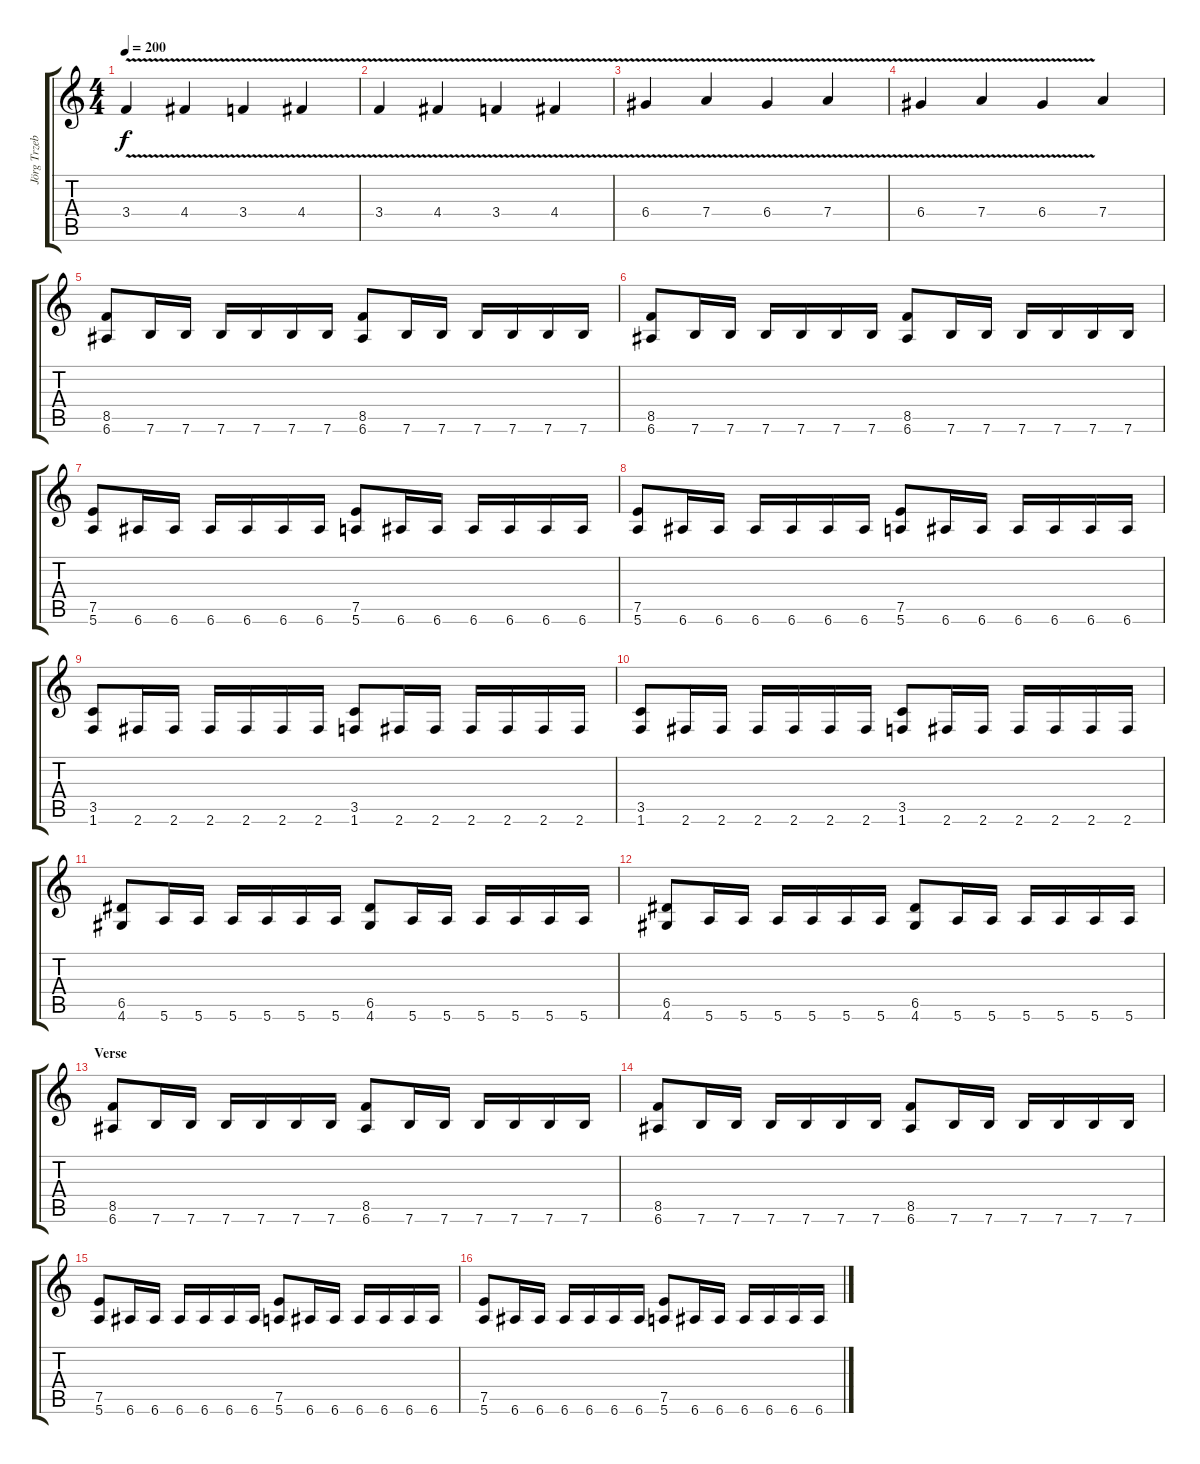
\track ("Jörg Trzebiatowski" "Jörg Trzeb") {instrument distortionguitar}
\staff {score tabs}
\tuning (E4 B3 G3 D3 A2 E2) {hide}
\ts (4 4)
\tempo 200
\clef g2
\ks c
3.4{v}.4{dy f} 4.4{v}.4 3.4{v}.4 4.4{v}.4 |
3.4{v}.4 4.4{v}.4 3.4{v}.4 4.4{v}.4 |
6.4{v}.4 7.4{v}.4 6.4{v}.4 7.4{v}.4 |
6.4{v}.4 7.4{v}.4 6.4{v}.4 7.4.4 |
(8.5 6.6).8 7.6.16 7.6.16 7.6.16 7.6.16 7.6.16 7.6.16 (8.5 6.6).8 7.6.16 7.6.16 7.6.16 7.6.16 7.6.16 7.6.16 |
(8.5 6.6).8 7.6.16 7.6.16 7.6.16 7.6.16 7.6.16 7.6.16 (8.5 6.6).8 7.6.16 7.6.16 7.6.16 7.6.16 7.6.16 7.6.16 |
(7.5 5.6).8 6.6.16 6.6.16 6.6.16 6.6.16 6.6.16 6.6.16 (7.5 5.6).8 6.6.16 6.6.16 6.6.16 6.6.16 6.6.16 6.6.16 |
(7.5 5.6).8 6.6.16 6.6.16 6.6.16 6.6.16 6.6.16 6.6.16 (7.5 5.6).8 6.6.16 6.6.16 6.6.16 6.6.16 6.6.16 6.6.16 |
(3.5 1.6).8 2.6.16 2.6.16 2.6.16 2.6.16 2.6.16 2.6.16 (3.5 1.6).8 2.6.16 2.6.16 2.6.16 2.6.16 2.6.16 2.6.16 |
(3.5 1.6).8 2.6.16 2.6.16 2.6.16 2.6.16 2.6.16 2.6.16 (3.5 1.6).8 2.6.16 2.6.16 2.6.16 2.6.16 2.6.16 2.6.16 |
(6.5 4.6).8 5.6.16 5.6.16 5.6.16 5.6.16 5.6.16 5.6.16 (6.5 4.6).8 5.6.16 5.6.16 5.6.16 5.6.16 5.6.16 5.6.16 |
(6.5 4.6).8 5.6.16 5.6.16 5.6.16 5.6.16 5.6.16 5.6.16 (6.5 4.6).8 5.6.16 5.6.16 5.6.16 5.6.16 5.6.16 5.6.16 |
\section ("" "Verse")
(8.5 6.6).8 7.6.16 7.6.16 7.6.16 7.6.16 7.6.16 7.6.16 (8.5 6.6).8 7.6.16 7.6.16 7.6.16 7.6.16 7.6.16 7.6.16 |
(8.5 6.6).8 7.6.16 7.6.16 7.6.16 7.6.16 7.6.16 7.6.16 (8.5 6.6).8 7.6.16 7.6.16 7.6.16 7.6.16 7.6.16 7.6.16 |
(7.5 5.6).8 6.6.16 6.6.16 6.6.16 6.6.16 6.6.16 6.6.16 (7.5 5.6).8 6.6.16 6.6.16 6.6.16 6.6.16 6.6.16 6.6.16 |
(7.5 5.6).8 6.6.16 6.6.16 6.6.16 6.6.16 6.6.16 6.6.16 (7.5 5.6).8 6.6.16 6.6.16 6.6.16 6.6.16 6.6.16 6.6.16
